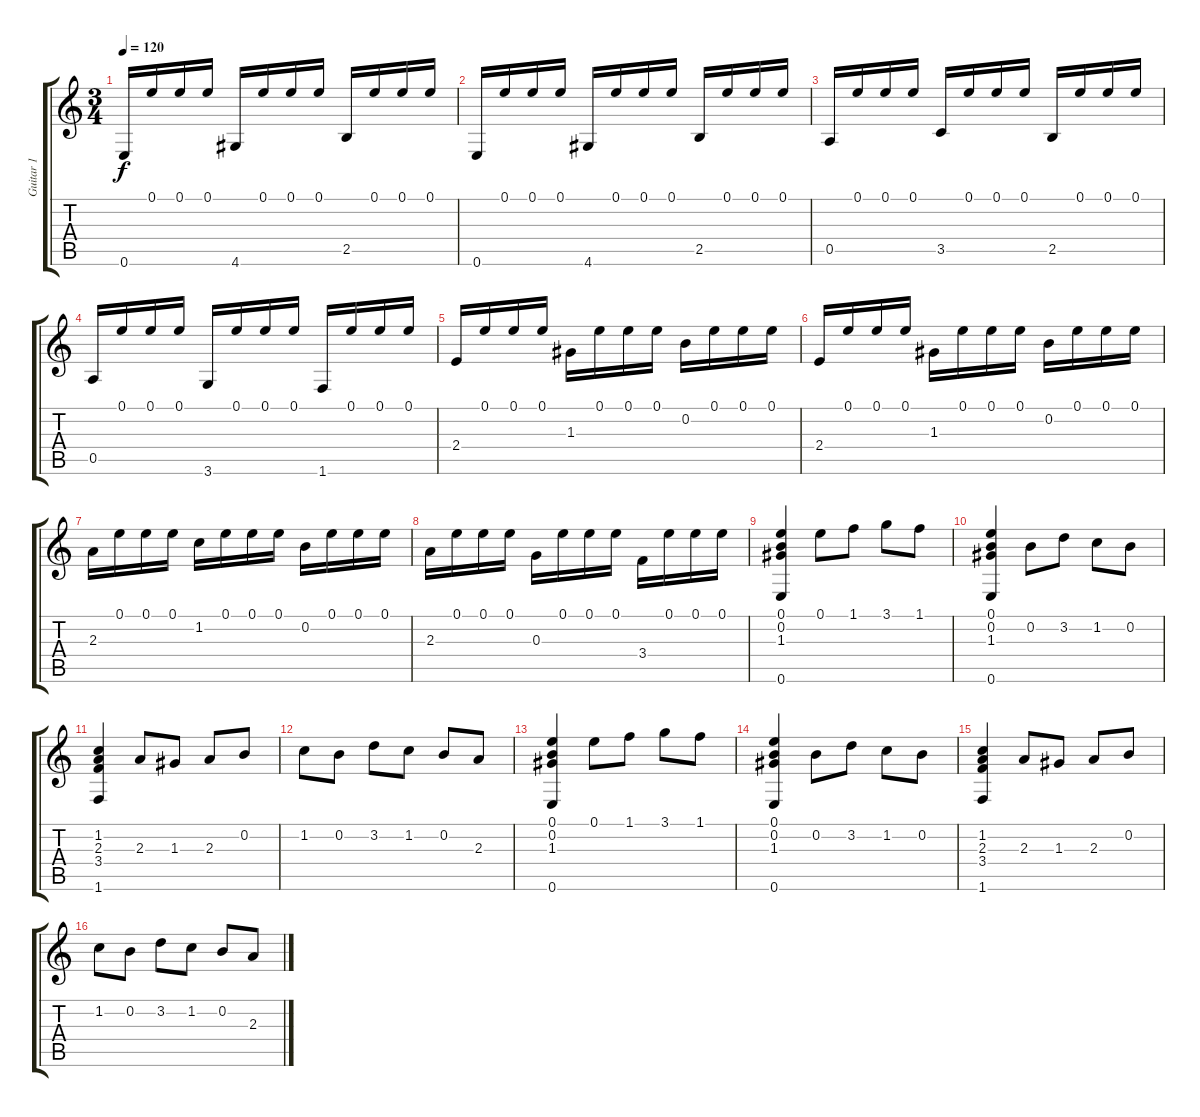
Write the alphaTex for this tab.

\track ("Guitar 1" "Guitar 1") {instrument acousticguitarsteel}
\staff {score tabs}
\tuning (E4 B3 G3 D3 A2 E2) {hide}
\ts (3 4)
\tempo 120
\clef g2
\ks c
0.6.16{dy f} 0.1.16 0.1.16 0.1.16 4.6.16 0.1.16 0.1.16 0.1.16 2.5.16 0.1.16 0.1.16 0.1.16 |
0.6.16 0.1.16 0.1.16 0.1.16 4.6.16 0.1.16 0.1.16 0.1.16 2.5.16 0.1.16 0.1.16 0.1.16 |
0.5.16 0.1.16 0.1.16 0.1.16 3.5.16 0.1.16 0.1.16 0.1.16 2.5.16 0.1.16 0.1.16 0.1.16 |
0.5.16 0.1.16 0.1.16 0.1.16 3.6.16 0.1.16 0.1.16 0.1.16 1.6.16 0.1.16 0.1.16 0.1.16 |
2.4.16 0.1.16 0.1.16 0.1.16 1.3.16 0.1.16 0.1.16 0.1.16 0.2.16 0.1.16 0.1.16 0.1.16 |
2.4.16 0.1.16 0.1.16 0.1.16 1.3.16 0.1.16 0.1.16 0.1.16 0.2.16 0.1.16 0.1.16 0.1.16 |
2.3.16 0.1.16 0.1.16 0.1.16 1.2.16 0.1.16 0.1.16 0.1.16 0.2.16 0.1.16 0.1.16 0.1.16 |
2.3.16 0.1.16 0.1.16 0.1.16 0.3.16 0.1.16 0.1.16 0.1.16 3.4.16 0.1.16 0.1.16 0.1.16 |
(0.1 0.2 1.3 0.6).4 0.1.8 1.1.8 3.1.8 1.1.8 |
(0.1 0.2 1.3 0.6).4 0.2.8 3.2.8 1.2.8 0.2.8 |
(1.2 2.3 3.4 1.6).4 2.3.8 1.3.8 2.3.8 0.2.8 |
1.2.8 0.2.8 3.2.8 1.2.8 0.2.8 2.3.8 |
(0.1 0.2 1.3 0.6).4 0.1.8 1.1.8 3.1.8 1.1.8 |
(0.1 0.2 1.3 0.6).4 0.2.8 3.2.8 1.2.8 0.2.8 |
(1.2 2.3 3.4 1.6).4 2.3.8 1.3.8 2.3.8 0.2.8 |
1.2.8 0.2.8 3.2.8 1.2.8 0.2.8 2.3.8
